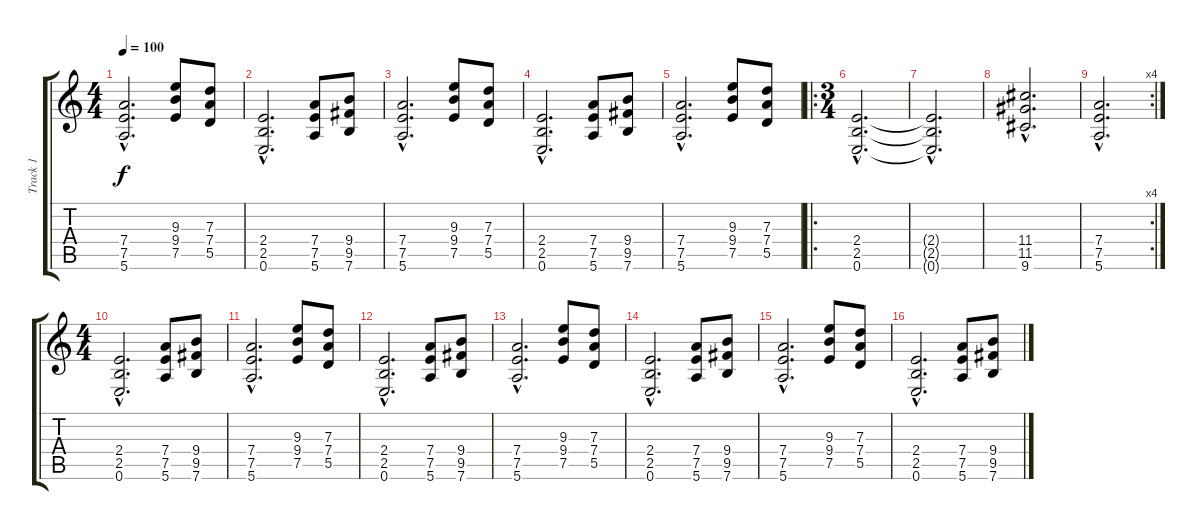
\track ("Track 1" "Track 1") {instrument distortionguitar}
\staff {score tabs}
\tuning (E4 B3 G3 D3 A2 E2) {hide}
\ts (4 4)
\tempo 100
\clef g2
\ks c
(7.4{hac} 7.5{hac} 5.6{hac}).2{d dy f} (9.3 9.4 7.5).8 (7.3 7.4 5.5).8 |
(2.4{hac} 2.5{hac} 0.6{hac}).2{d} (7.4 7.5 5.6).8 (9.4 9.5 7.6).8 |
(7.4{hac} 7.5{hac} 5.6{hac}).2{d} (9.3 9.4 7.5).8 (7.3 7.4 5.5).8 |
(2.4{hac} 2.5{hac} 0.6{hac}).2{d} (7.4 7.5 5.6).8 (9.4 9.5 7.6).8 |
(7.4{hac} 7.5{hac} 5.6{hac}).2{d} (9.3 9.4 7.5).8 (7.3 7.4 5.5).8 |
\ro
\ts (3 4)
(2.4{hac} 2.5{hac} 0.6{hac}).2{d} |
(2.4{hac t} 2.5{hac t} 0.6{hac t}).2{d} |
(11.4{hac} 11.5{hac} 9.6{hac}).2{d} |
\rc 4
(7.4{hac} 7.5{hac} 5.6{hac}).2{d} |
\ts (4 4)
(2.4{hac} 2.5{hac} 0.6{hac}).2{d} (7.4 7.5 5.6).8 (9.4 9.5 7.6).8 |
(7.4{hac} 7.5{hac} 5.6{hac}).2{d} (9.3 9.4 7.5).8 (7.3 7.4 5.5).8 |
(2.4{hac} 2.5{hac} 0.6{hac}).2{d} (7.4 7.5 5.6).8 (9.4 9.5 7.6).8 |
(7.4{hac} 7.5{hac} 5.6{hac}).2{d} (9.3 9.4 7.5).8 (7.3 7.4 5.5).8 |
(2.4{hac} 2.5{hac} 0.6{hac}).2{d} (7.4 7.5 5.6).8 (9.4 9.5 7.6).8 |
(7.4{hac} 7.5{hac} 5.6{hac}).2{d} (9.3 9.4 7.5).8 (7.3 7.4 5.5).8 |
(2.4{hac} 2.5{hac} 0.6{hac}).2{d} (7.4 7.5 5.6).8 (9.4 9.5 7.6).8
